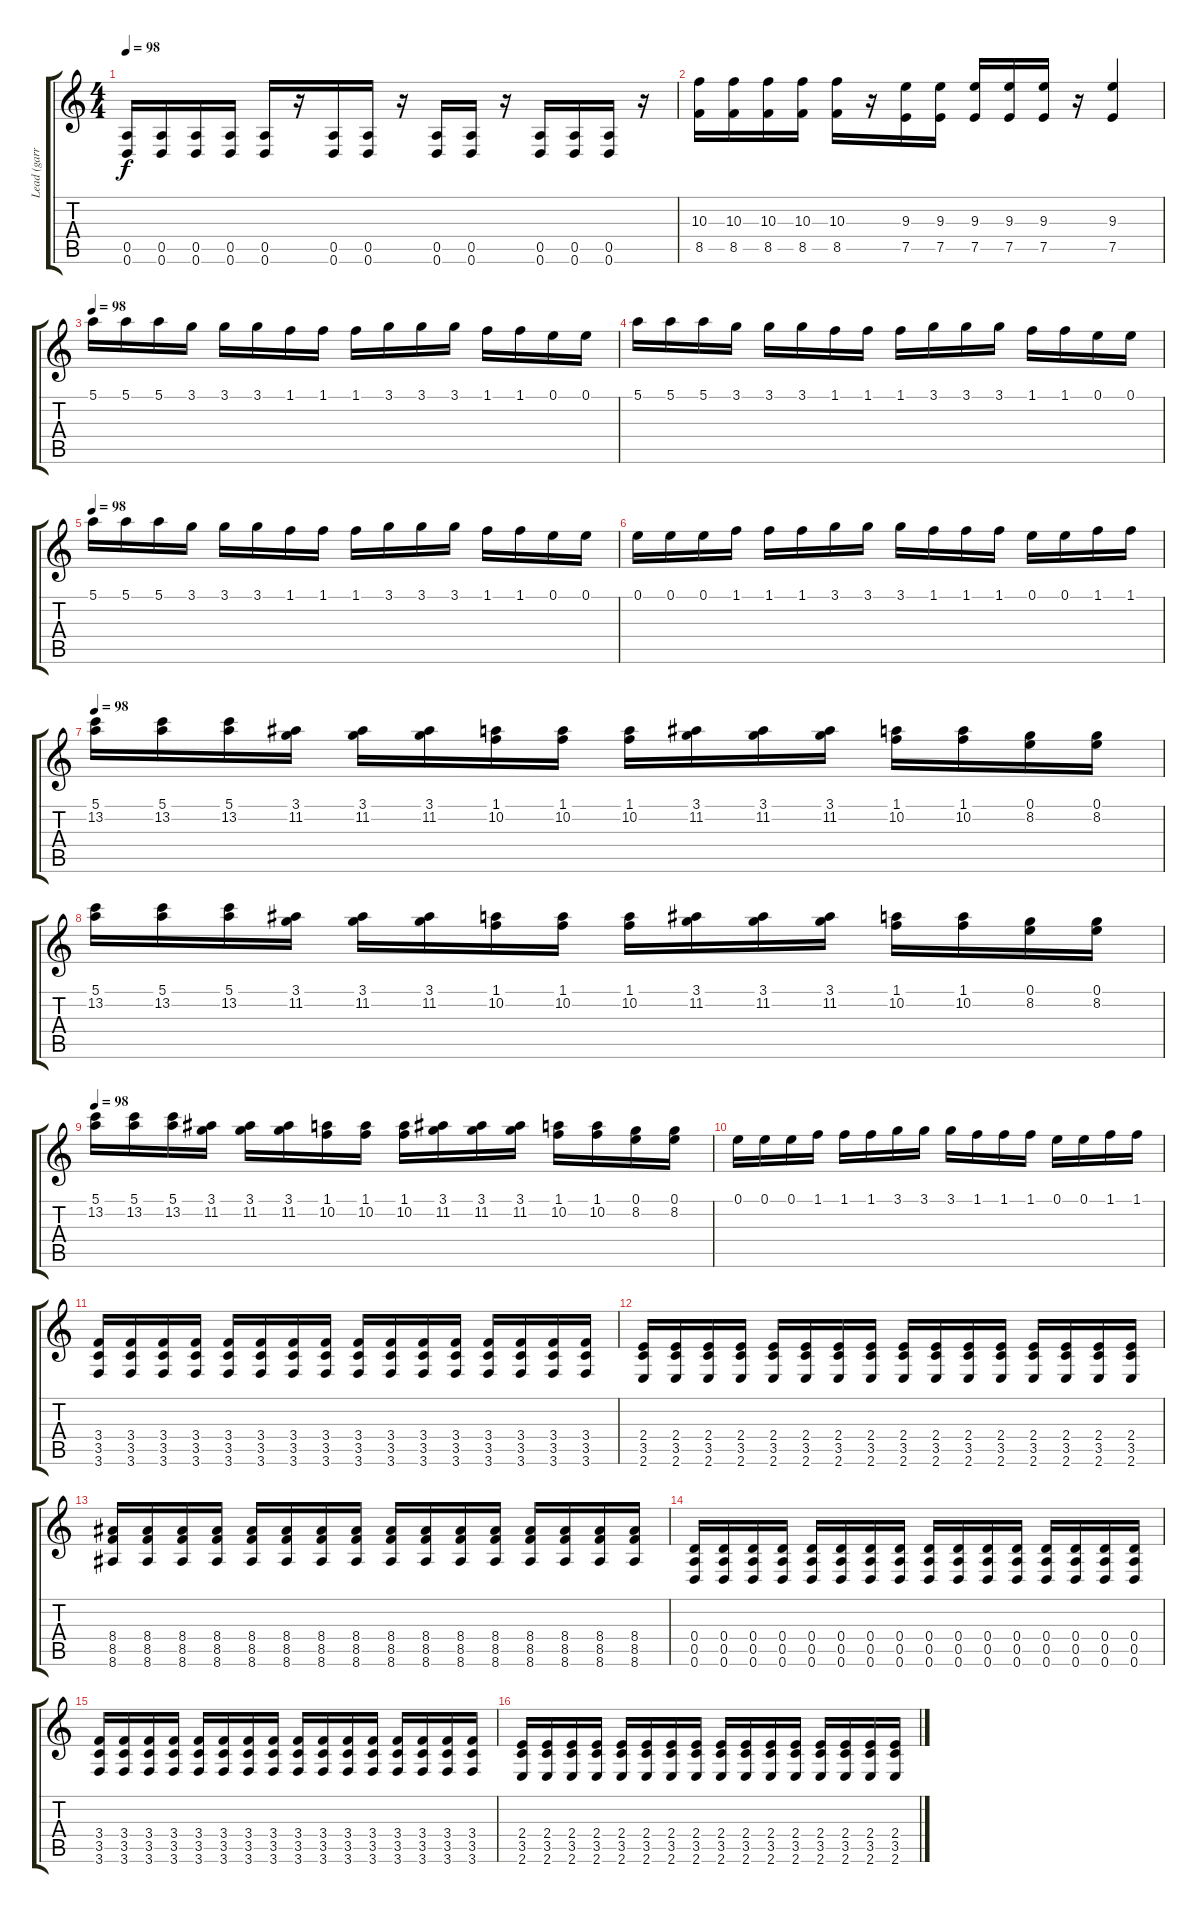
\track ("Lead (garret)" "Lead (garr") {instrument distortionguitar}
\staff {score tabs}
\tuning (E4 B3 G3 D3 A2 D2) {hide}
\ts (4 4)
\tempo 98
\clef g2
\ks c
(0.5 0.6).16{dy f} (0.5 0.6).16 (0.5 0.6).16 (0.5 0.6).16 (0.5 0.6).16 r.16 (0.5 0.6).16 (0.5 0.6).16 r.16 (0.5 0.6).16 (0.5 0.6).16 r.16 (0.5 0.6).16 (0.5 0.6).16 (0.5 0.6).16 r.16 |
(10.3 8.5).16 (10.3 8.5).16 (10.3 8.5).16 (10.3 8.5).16 (10.3 8.5).16 r.16 (9.3 7.5).16 (9.3 7.5).16 (9.3 7.5).16 (9.3 7.5).16 (9.3 7.5).16 r.16 (9.3 7.5).4 |
\tempo 98
5.1.16 5.1.16 5.1.16 3.1.16 3.1.16 3.1.16 1.1.16 1.1.16 1.1.16 3.1.16 3.1.16 3.1.16 1.1.16 1.1.16 0.1.16 0.1.16 |
5.1.16 5.1.16 5.1.16 3.1.16 3.1.16 3.1.16 1.1.16 1.1.16 1.1.16 3.1.16 3.1.16 3.1.16 1.1.16 1.1.16 0.1.16 0.1.16 |
\tempo 98
5.1.16 5.1.16 5.1.16 3.1.16 3.1.16 3.1.16 1.1.16 1.1.16 1.1.16 3.1.16 3.1.16 3.1.16 1.1.16 1.1.16 0.1.16 0.1.16 |
0.1.16 0.1.16 0.1.16 1.1.16 1.1.16 1.1.16 3.1.16 3.1.16 3.1.16 1.1.16 1.1.16 1.1.16 0.1.16 0.1.16 1.1.16 1.1.16 |
\tempo 98
(5.1 13.2).16 (5.1 13.2).16 (5.1 13.2).16 (3.1 11.2).16 (3.1 11.2).16 (3.1 11.2).16 (1.1 10.2).16 (1.1 10.2).16 (1.1 10.2).16 (3.1 11.2).16 (3.1 11.2).16 (3.1 11.2).16 (1.1 10.2).16 (1.1 10.2).16 (0.1 8.2).16 (0.1 8.2).16 |
(5.1 13.2).16 (5.1 13.2).16 (5.1 13.2).16 (3.1 11.2).16 (3.1 11.2).16 (3.1 11.2).16 (1.1 10.2).16 (1.1 10.2).16 (1.1 10.2).16 (3.1 11.2).16 (3.1 11.2).16 (3.1 11.2).16 (1.1 10.2).16 (1.1 10.2).16 (0.1 8.2).16 (0.1 8.2).16 |
\tempo 98
(5.1 13.2).16 (5.1 13.2).16 (5.1 13.2).16 (3.1 11.2).16 (3.1 11.2).16 (3.1 11.2).16 (1.1 10.2).16 (1.1 10.2).16 (1.1 10.2).16 (3.1 11.2).16 (3.1 11.2).16 (3.1 11.2).16 (1.1 10.2).16 (1.1 10.2).16 (0.1 8.2).16 (0.1 8.2).16 |
0.1.16 0.1.16 0.1.16 1.1.16 1.1.16 1.1.16 3.1.16 3.1.16 3.1.16 1.1.16 1.1.16 1.1.16 0.1.16 0.1.16 1.1.16 1.1.16 |
(3.4 3.5 3.6).16 (3.4 3.5 3.6).16 (3.4 3.5 3.6).16 (3.4 3.5 3.6).16 (3.4 3.5 3.6).16 (3.4 3.5 3.6).16 (3.4 3.5 3.6).16 (3.4 3.5 3.6).16 (3.4 3.5 3.6).16 (3.4 3.5 3.6).16 (3.4 3.5 3.6).16 (3.4 3.5 3.6).16 (3.4 3.5 3.6).16 (3.4 3.5 3.6).16 (3.4 3.5 3.6).16 (3.4 3.5 3.6).16 |
(2.4 3.5 2.6).16 (2.4 3.5 2.6).16 (2.4 3.5 2.6).16 (2.4 3.5 2.6).16 (2.4 3.5 2.6).16 (2.4 3.5 2.6).16 (2.4 3.5 2.6).16 (2.4 3.5 2.6).16 (2.4 3.5 2.6).16 (2.4 3.5 2.6).16 (2.4 3.5 2.6).16 (2.4 3.5 2.6).16 (2.4 3.5 2.6).16 (2.4 3.5 2.6).16 (2.4 3.5 2.6).16 (2.4 3.5 2.6).16 |
(8.4 8.5 8.6).16 (8.4 8.5 8.6).16 (8.4 8.5 8.6).16 (8.4 8.5 8.6).16 (8.4 8.5 8.6).16 (8.4 8.5 8.6).16 (8.4 8.5 8.6).16 (8.4 8.5 8.6).16 (8.4 8.5 8.6).16 (8.4 8.5 8.6).16 (8.4 8.5 8.6).16 (8.4 8.5 8.6).16 (8.4 8.5 8.6).16 (8.4 8.5 8.6).16 (8.4 8.5 8.6).16 (8.4 8.5 8.6).16 |
(0.4 0.5 0.6).16 (0.4 0.5 0.6).16 (0.4 0.5 0.6).16 (0.4 0.5 0.6).16 (0.4 0.5 0.6).16 (0.4 0.5 0.6).16 (0.4 0.5 0.6).16 (0.4 0.5 0.6).16 (0.4 0.5 0.6).16 (0.4 0.5 0.6).16 (0.4 0.5 0.6).16 (0.4 0.5 0.6).16 (0.4 0.5 0.6).16 (0.4 0.5 0.6).16 (0.4 0.5 0.6).16 (0.4 0.5 0.6).16 |
(3.4 3.5 3.6).16 (3.4 3.5 3.6).16 (3.4 3.5 3.6).16 (3.4 3.5 3.6).16 (3.4 3.5 3.6).16 (3.4 3.5 3.6).16 (3.4 3.5 3.6).16 (3.4 3.5 3.6).16 (3.4 3.5 3.6).16 (3.4 3.5 3.6).16 (3.4 3.5 3.6).16 (3.4 3.5 3.6).16 (3.4 3.5 3.6).16 (3.4 3.5 3.6).16 (3.4 3.5 3.6).16 (3.4 3.5 3.6).16 |
(2.4 3.5 2.6).16 (2.4 3.5 2.6).16 (2.4 3.5 2.6).16 (2.4 3.5 2.6).16 (2.4 3.5 2.6).16 (2.4 3.5 2.6).16 (2.4 3.5 2.6).16 (2.4 3.5 2.6).16 (2.4 3.5 2.6).16 (2.4 3.5 2.6).16 (2.4 3.5 2.6).16 (2.4 3.5 2.6).16 (2.4 3.5 2.6).16 (2.4 3.5 2.6).16 (2.4 3.5 2.6).16 (2.4 3.5 2.6).16
